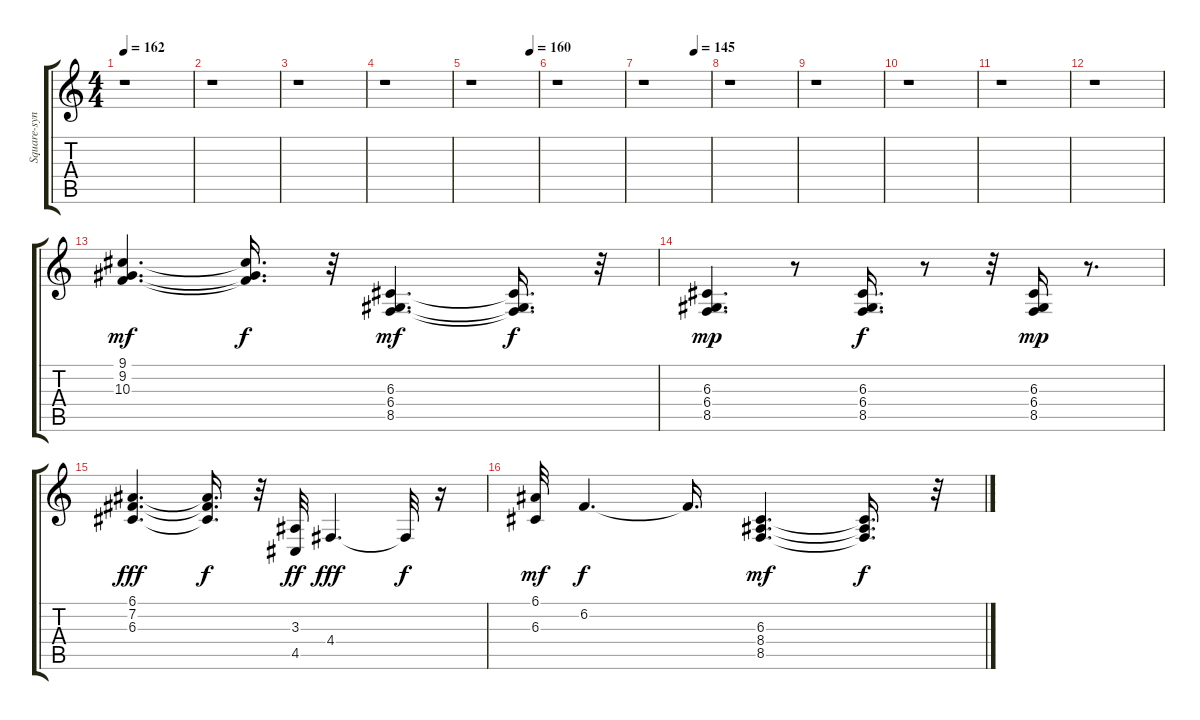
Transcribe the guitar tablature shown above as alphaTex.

\track ("Square-synth    " "Square-syn") {instrument lead1square}
\staff {score tabs}
\tuning (E4 B3 G3 D3 A2 E2) {hide}
\ts (4 4)
\tempo 162
\clef g2
\ks c
r.1{dy f} |
r.1 |
r.1 |
r.1 |
\tempo (160 0.8854166666666666)
r.1 |
r.1 |
\tempo (145 0.7604166666666666)
r.1 |
r.1 |
r.1 |
r.1 |
r.1 |
r.1 |
(9.1 9.2 10.3).4{d dy mf volume 11} (9.1{t} 9.2{t} 10.3{t}).16{d dy f} r.32 (6.3 6.4 8.5).4{d dy mf} (6.3{t} 6.4{t} 8.5{t}).16{d dy f} r.32 |
(6.3 6.4 8.5).4{d dy mp} r.8 (6.3 6.4 8.5).16{d dy f} r.8 r.32 (6.3 6.4 8.5).16{dy mp} r.8{d} |
(6.1 7.2 6.3).4{d dy fff} (6.1{t} 7.2{t} 6.3{t}).16{d dy f} r.32 (3.3 4.5).32{dy ff} 4.4.4{d dy fff} 4.4{t}.32{dy f} r.16 |
(6.1 6.3).32{dy mf} 6.2.4{d dy f} 6.2{t}.16{d} (6.3 8.4 8.5).4{d dy mf} (6.3{t} 8.4{t} 8.5{t}).16{d dy f} r.32
